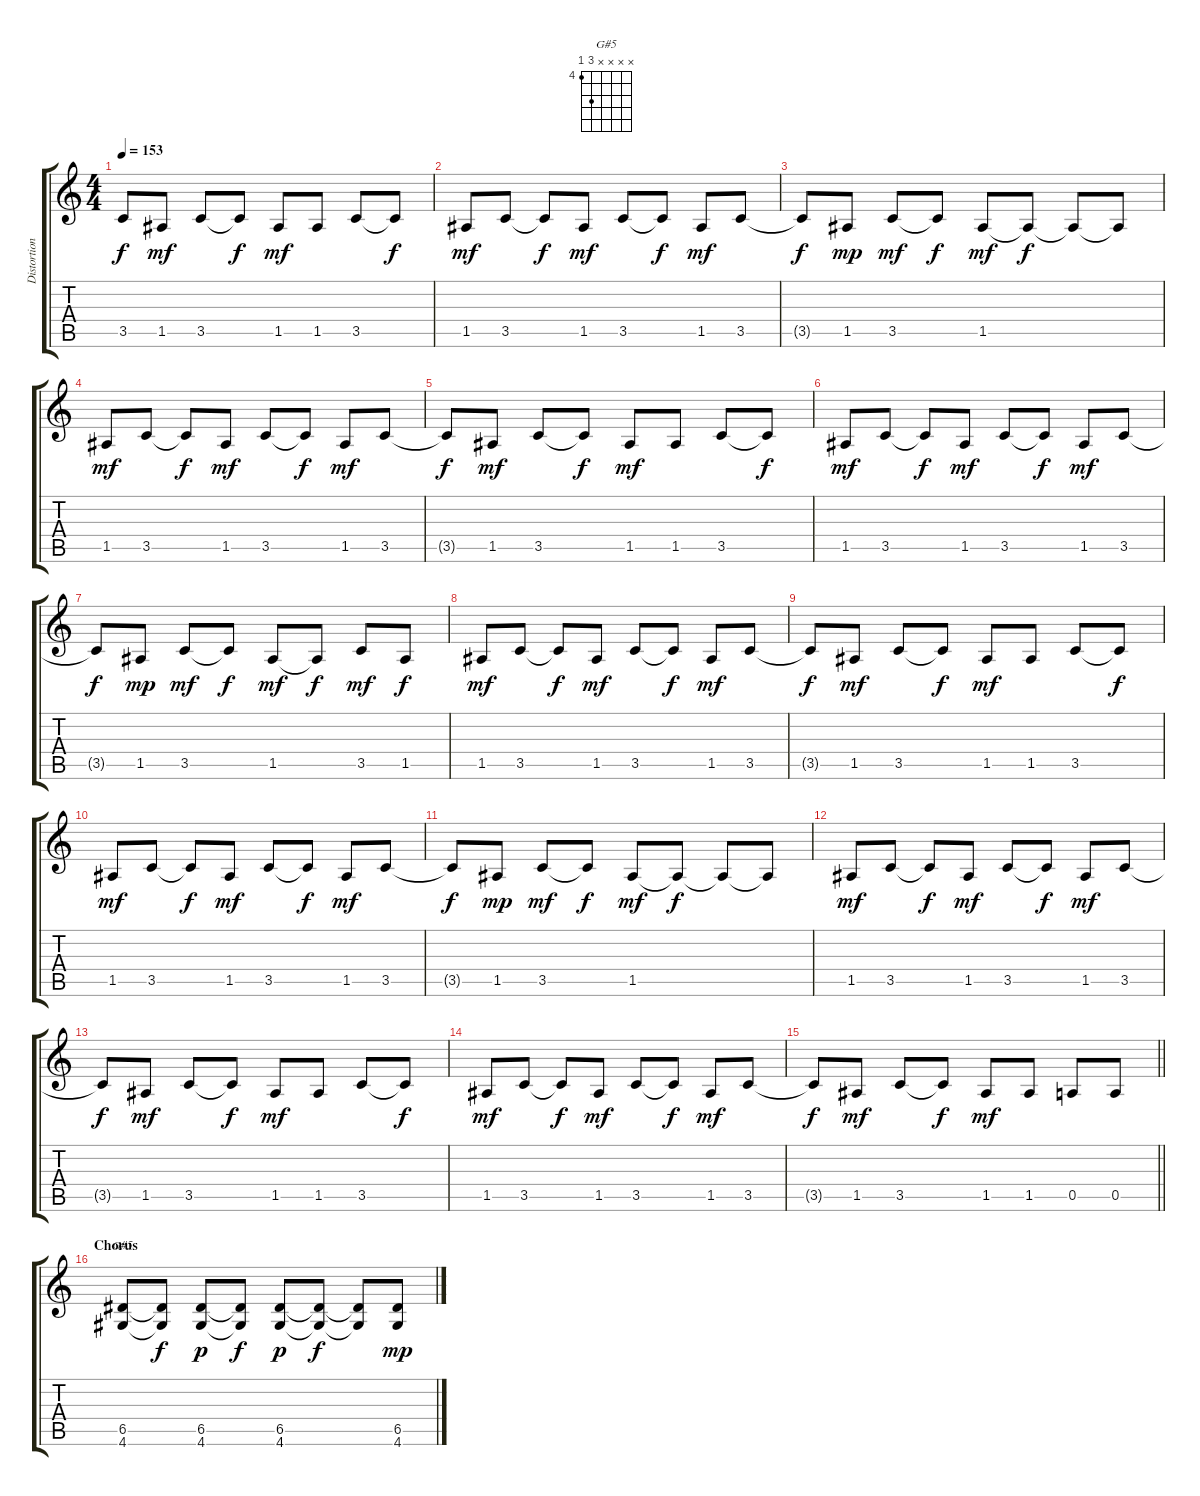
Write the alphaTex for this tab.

\track ("Distortion Guitar" "Distortion") {instrument distortionguitar}
\staff {score tabs}
\tuning (E4 B3 G3 D3 A2 E2) {hide}
\chord ("G#5" x x x x 6 4) {firstfret 4}
\ts (4 4)
\tempo 153
\clef g2
\ks c
3.5{t}.8{dy f} 1.5.8{dy mf} 3.5.8 3.5{t}.8{dy f} 1.5.8{dy mf} 1.5.8 3.5.8 3.5{t}.8{dy f} |
1.5.8{dy mf} 3.5.8 3.5{t}.8{dy f} 1.5.8{dy mf} 3.5.8 3.5{t}.8{dy f} 1.5.8{dy mf} 3.5.8 |
3.5{t}.8{dy f} 1.5.8{dy mp} 3.5.8{dy mf} 3.5{t}.8{dy f} 1.5.8{dy mf} 1.5{t}.8{dy f} 1.5{t}.8 1.5{t}.8 |
1.5.8{dy mf} 3.5.8 3.5{t}.8{dy f} 1.5.8{dy mf} 3.5.8 3.5{t}.8{dy f} 1.5.8{dy mf} 3.5.8 |
3.5{t}.8{dy f} 1.5.8{dy mf} 3.5.8 3.5{t}.8{dy f} 1.5.8{dy mf} 1.5.8 3.5.8 3.5{t}.8{dy f} |
1.5.8{dy mf} 3.5.8 3.5{t}.8{dy f} 1.5.8{dy mf} 3.5.8 3.5{t}.8{dy f} 1.5.8{dy mf} 3.5.8 |
3.5{t}.8{dy f} 1.5.8{dy mp} 3.5.8{dy mf} 3.5{t}.8{dy f} 1.5.8{dy mf} 1.5{t}.8{dy f} 3.5.8{dy mf} 1.5.8{dy f} |
1.5.8{dy mf} 3.5.8 3.5{t}.8{dy f} 1.5.8{dy mf} 3.5.8 3.5{t}.8{dy f} 1.5.8{dy mf} 3.5.8 |
3.5{t}.8{dy f} 1.5.8{dy mf} 3.5.8 3.5{t}.8{dy f} 1.5.8{dy mf} 1.5.8 3.5.8 3.5{t}.8{dy f} |
1.5.8{dy mf} 3.5.8 3.5{t}.8{dy f} 1.5.8{dy mf} 3.5.8 3.5{t}.8{dy f} 1.5.8{dy mf} 3.5.8 |
3.5{t}.8{dy f} 1.5.8{dy mp} 3.5.8{dy mf} 3.5{t}.8{dy f} 1.5.8{dy mf} 1.5{t}.8{dy f} 1.5{t}.8 1.5{t}.8 |
1.5.8{dy mf} 3.5.8 3.5{t}.8{dy f} 1.5.8{dy mf} 3.5.8 3.5{t}.8{dy f} 1.5.8{dy mf} 3.5.8 |
3.5{t}.8{dy f} 1.5.8{dy mf} 3.5.8 3.5{t}.8{dy f} 1.5.8{dy mf} 1.5.8 3.5.8 3.5{t}.8{dy f} |
1.5.8{dy mf} 3.5.8 3.5{t}.8{dy f} 1.5.8{dy mf} 3.5.8 3.5{t}.8{dy f} 1.5.8{dy mf} 3.5.8 |
\barLineRight lightlight
3.5{t}.8{dy f} 1.5.8{dy mf} 3.5.8 3.5{t}.8{dy f} 1.5.8{dy mf} 1.5.8 0.5.8 0.5.8 |
\section ("" "Chorus")
(6.5 4.6).8{ch "G#5"} (6.5{t} 4.6{t}).8{dy f} (6.5 4.6).8{dy p} (6.5{t} 4.6{t}).8{dy f} (6.5 4.6).8{dy p} (6.5{t} 4.6{t}).8{dy f} (6.5{t} 4.6{t}).8 (6.5 4.6).8{dy mp}
